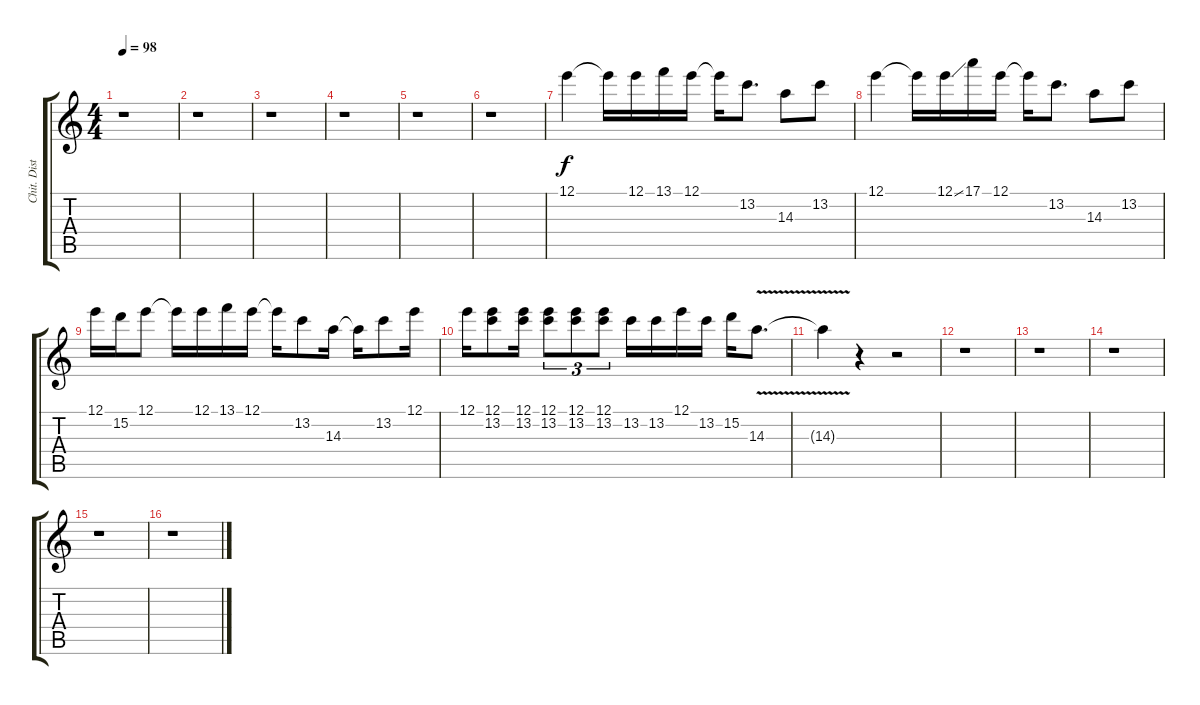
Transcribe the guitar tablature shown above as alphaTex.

\track ("Chit. Distorta" "Chit. Dist") {instrument distortionguitar}
\staff {score tabs}
\tuning (E4 B3 G3 D3 A2 E2) {hide}
\ts (4 4)
\tempo 98
\clef g2
\ks c
r.1{dy f} |
r.1 |
r.1 |
r.1 |
r.1 |
r.1 |
12.1.4 12.1{t}.16 12.1.16 13.1.16 12.1.16 12.1{t}.16 13.2.8{d} 14.3.8 13.2.8 |
12.1.4 12.1{t}.16 12.1{ss}.16 17.1.16 12.1.16 12.1{t}.16 13.2.8{d} 14.3.8 13.2.8 |
12.1.16 15.2.16 12.1.8 12.1{t}.16 12.1.16 13.1.16 12.1.16 12.1{t}.16 13.2.8 14.3.16 14.3{t}.16 13.2.8 12.1.16 |
12.1.16 (12.1 13.2).8 (12.1 13.2).16 (12.1 13.2).8{tu (3 2)} (12.1 13.2).8{tu (3 2)} (12.1 13.2).8{tu (3 2)} 13.2.16 13.2.16 12.1.16 13.2.16 15.2.16 14.3{v}.8{d} |
14.3{v t}.4 r.4 r.2 |
r.1 |
r.1 |
r.1 |
r.1 |
r.1
